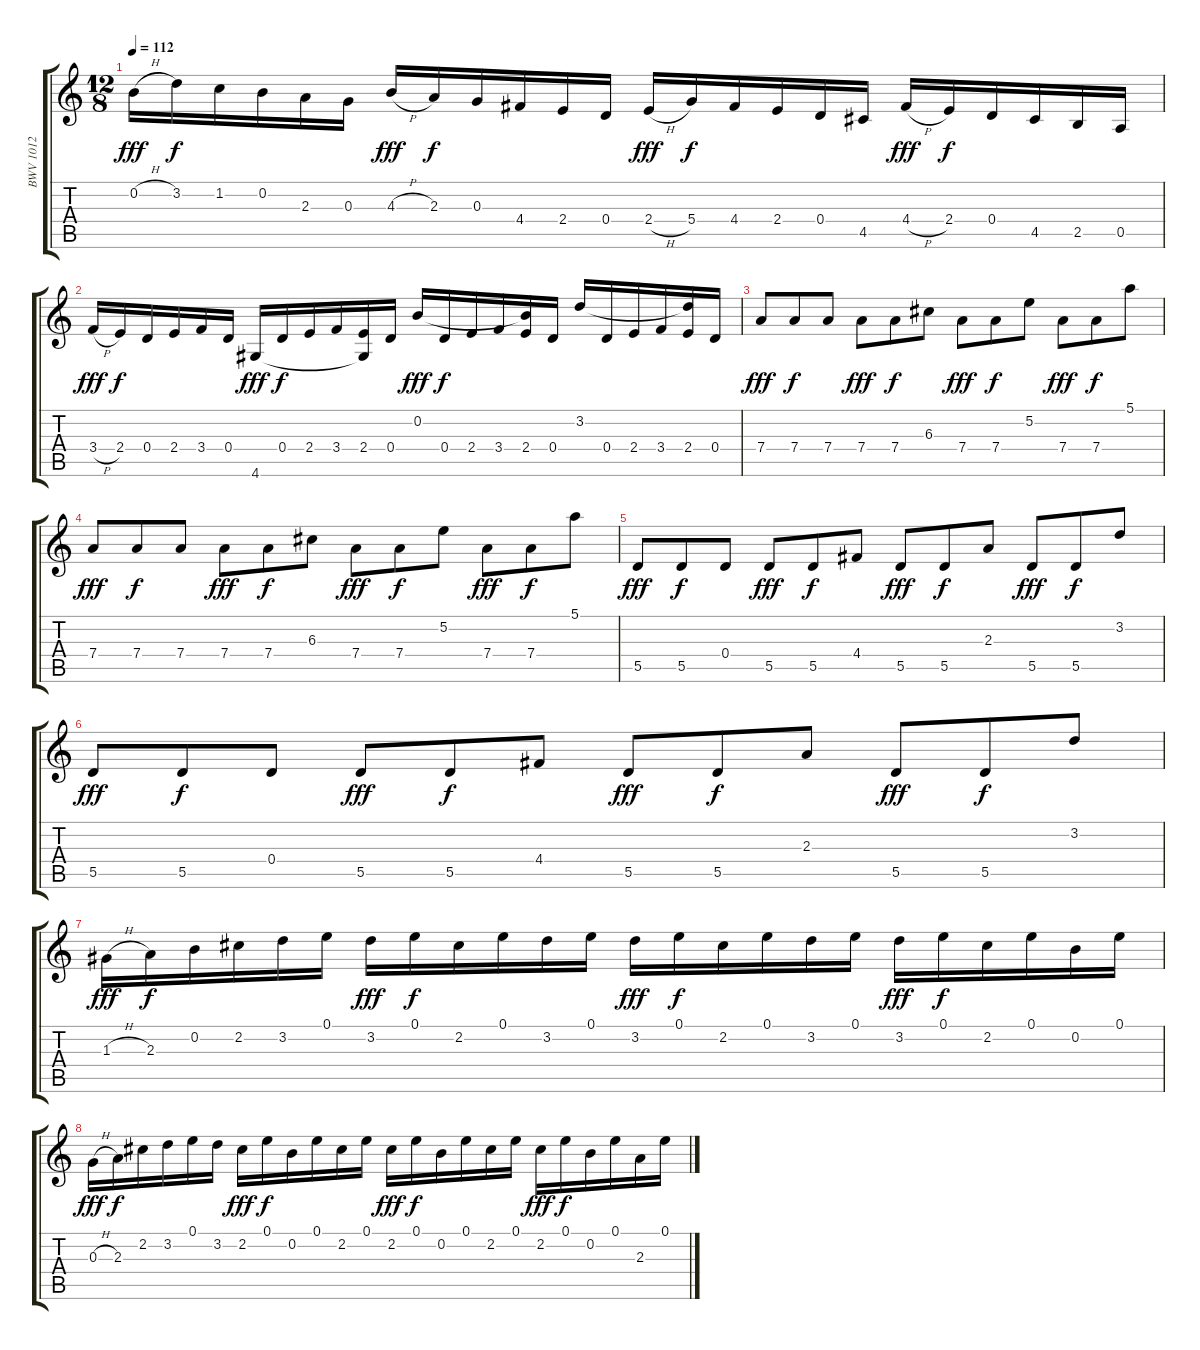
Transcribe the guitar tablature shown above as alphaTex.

\track ("BWV 1012  Preludio" "BWV 1012  ") {instrument acousticguitarnylon}
\staff {score tabs}
\tuning (E4 B3 G3 D3 A2 E2) {hide}
\ts (12 8)
\tempo 112
\clef g2
\ks c
0.2{h}.16{dy fff} 3.2.16{dy f} 1.2.16 0.2.16 2.3.16 0.3.16 4.3{h}.16{dy fff} 2.3.16{dy f} 0.3.16 4.4.16 2.4.16 0.4.16 2.4{h}.16{dy fff} 5.4.16{dy f} 4.4.16 2.4.16 0.4.16 4.5.16 4.4{h}.16{dy fff} 2.4.16{dy f} 0.4.16 4.5.16 2.5.16 0.5.16 |
3.4{h}.16{dy fff} 2.4.16{dy f} 0.4.16 2.4.16 3.4.16 0.4.16 4.6.16{dy fff} 0.4.16{dy f} 2.4.16 3.4.16 (2.4 4.6{t}).16 0.4.16 0.2.16{dy fff} 0.4.16{dy f} 2.4.16 3.4.16 (0.2{t} 2.4).16 0.4.16 3.2.16 0.4.16 2.4.16 3.4.16 (3.2{t} 2.4).16 0.4.16 |
7.4.8{dy fff} 7.4.8{dy f} 7.4.8 7.4.8{dy fff} 7.4.8{dy f} 6.3.8 7.4.8{dy fff} 7.4.8{dy f} 5.2.8 7.4.8{dy fff} 7.4.8{dy f} 5.1.8 |
7.4.8{dy fff} 7.4.8{dy f} 7.4.8 7.4.8{dy fff} 7.4.8{dy f} 6.3.8 7.4.8{dy fff} 7.4.8{dy f} 5.2.8 7.4.8{dy fff} 7.4.8{dy f} 5.1.8 |
5.5.8{dy fff} 5.5.8{dy f} 0.4.8 5.5.8{dy fff} 5.5.8{dy f} 4.4.8 5.5.8{dy fff} 5.5.8{dy f} 2.3.8 5.5.8{dy fff} 5.5.8{dy f} 3.2.8 |
5.5.8{dy fff} 5.5.8{dy f} 0.4.8 5.5.8{dy fff} 5.5.8{dy f} 4.4.8 5.5.8{dy fff} 5.5.8{dy f} 2.3.8 5.5.8{dy fff} 5.5.8{dy f} 3.2.8 |
1.3{h}.16{dy fff} 2.3.16{dy f} 0.2.16 2.2.16 3.2.16 0.1.16 3.2.16{dy fff} 0.1.16{dy f} 2.2.16 0.1.16 3.2.16 0.1.16 3.2.16{dy fff} 0.1.16{dy f} 2.2.16 0.1.16 3.2.16 0.1.16 3.2.16{dy fff} 0.1.16{dy f} 2.2.16 0.1.16 0.2.16 0.1.16 |
0.3{h}.16{dy fff} 2.3.16{dy f} 2.2.16 3.2.16 0.1.16 3.2.16 2.2.16{dy fff} 0.1.16{dy f} 0.2.16 0.1.16 2.2.16 0.1.16 2.2.16{dy fff} 0.1.16{dy f} 0.2.16 0.1.16 2.2.16 0.1.16 2.2.16{dy fff} 0.1.16{dy f} 0.2.16 0.1.16 2.3.16 0.1.16
